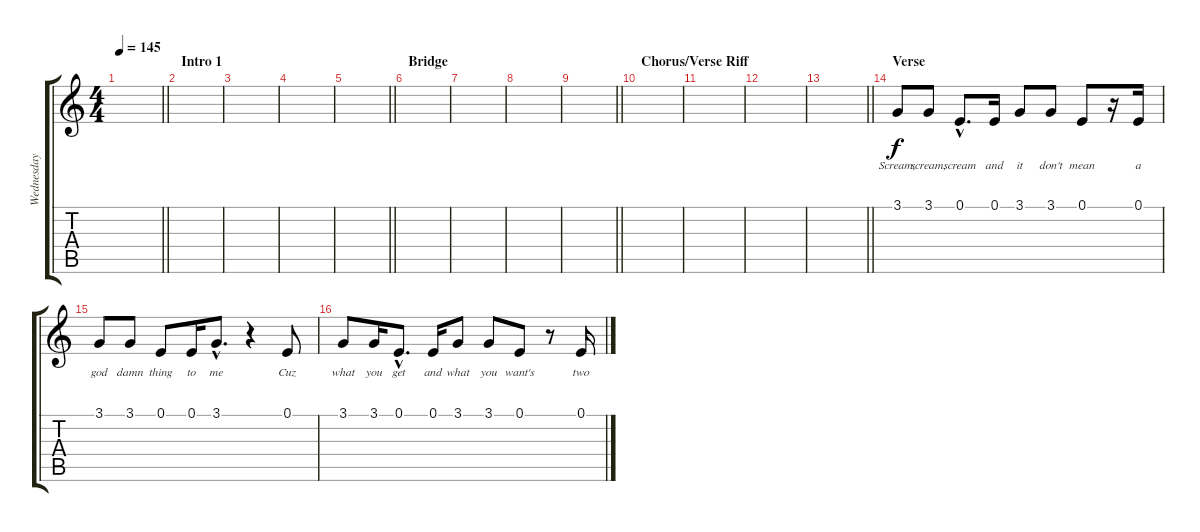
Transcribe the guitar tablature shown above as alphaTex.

\track ("Wednesday 13 - Vox" "Wednesday ") {instrument trombone}
\staff {score tabs}
\tuning (E4 B3 G3 D3 A2 E2) {hide}
\ts (4 4)
\tempo 145
\clef g2
\barLineRight lightlight
\ks c
|
\section ("" "Intro 1")
|
|
|
\barLineRight lightlight
|
\section ("" "Bridge")
|
|
|
\barLineRight lightlight
|
\section ("" "Chorus/Verse Riff")
|
|
|
\barLineRight lightlight
|
\section ("" "Verse")
3.1.8{lyrics (0 "Scream,") lyrics (1 "") lyrics (2 "") lyrics (3 "") lyrics (4 "")} 3.1.8{lyrics (0 "scream,") lyrics (1 "") lyrics (2 "") lyrics (3 "") lyrics (4 "")} 0.1{hac}.8{d lyrics (0 "scream") lyrics (1 "") lyrics (2 "") lyrics (3 "") lyrics (4 "")} 0.1.16{lyrics (0 "and") lyrics (1 "") lyrics (2 "") lyrics (3 "") lyrics (4 "")} 3.1.8{lyrics (0 "it") lyrics (1 "") lyrics (2 "") lyrics (3 "") lyrics (4 "")} 3.1.8{lyrics (0 "don't") lyrics (1 "") lyrics (2 "") lyrics (3 "") lyrics (4 "")} 0.1.8{lyrics (0 "mean") lyrics (1 "") lyrics (2 "") lyrics (3 "") lyrics (4 "")} r.16 0.1.16{lyrics (0 "a") lyrics (1 "") lyrics (2 "") lyrics (3 "") lyrics (4 "")} |
3.1.8{lyrics (0 "god") lyrics (1 "") lyrics (2 "") lyrics (3 "") lyrics (4 "")} 3.1.8{lyrics (0 "damn") lyrics (1 "") lyrics (2 "") lyrics (3 "") lyrics (4 "")} 0.1.8{lyrics (0 "thing") lyrics (1 "") lyrics (2 "") lyrics (3 "") lyrics (4 "")} 0.1.16{lyrics (0 "to") lyrics (1 "") lyrics (2 "") lyrics (3 "") lyrics (4 "")} 3.1{hac}.8{d lyrics (0 "me") lyrics (1 "") lyrics (2 "") lyrics (3 "") lyrics (4 "")} r.4 0.1.8{lyrics (0 "Cuz") lyrics (1 "") lyrics (2 "") lyrics (3 "") lyrics (4 "")} |
3.1.8{lyrics (0 "what") lyrics (1 "") lyrics (2 "") lyrics (3 "") lyrics (4 "")} 3.1.16{lyrics (0 "you") lyrics (1 "") lyrics (2 "") lyrics (3 "") lyrics (4 "")} 0.1{hac}.8{d lyrics (0 "get") lyrics (1 "") lyrics (2 "") lyrics (3 "") lyrics (4 "")} 0.1.16{lyrics (0 "and") lyrics (1 "") lyrics (2 "") lyrics (3 "") lyrics (4 "")} 3.1.8{lyrics (0 "what") lyrics (1 "") lyrics (2 "") lyrics (3 "") lyrics (4 "")} 3.1.8{lyrics (0 "you") lyrics (1 "") lyrics (2 "") lyrics (3 "") lyrics (4 "")} 0.1.8{lyrics (0 "want's") lyrics (1 "") lyrics (2 "") lyrics (3 "") lyrics (4 "")} r.8 0.1.16{lyrics (0 "two") lyrics (1 "") lyrics (2 "") lyrics (3 "") lyrics (4 "")}
